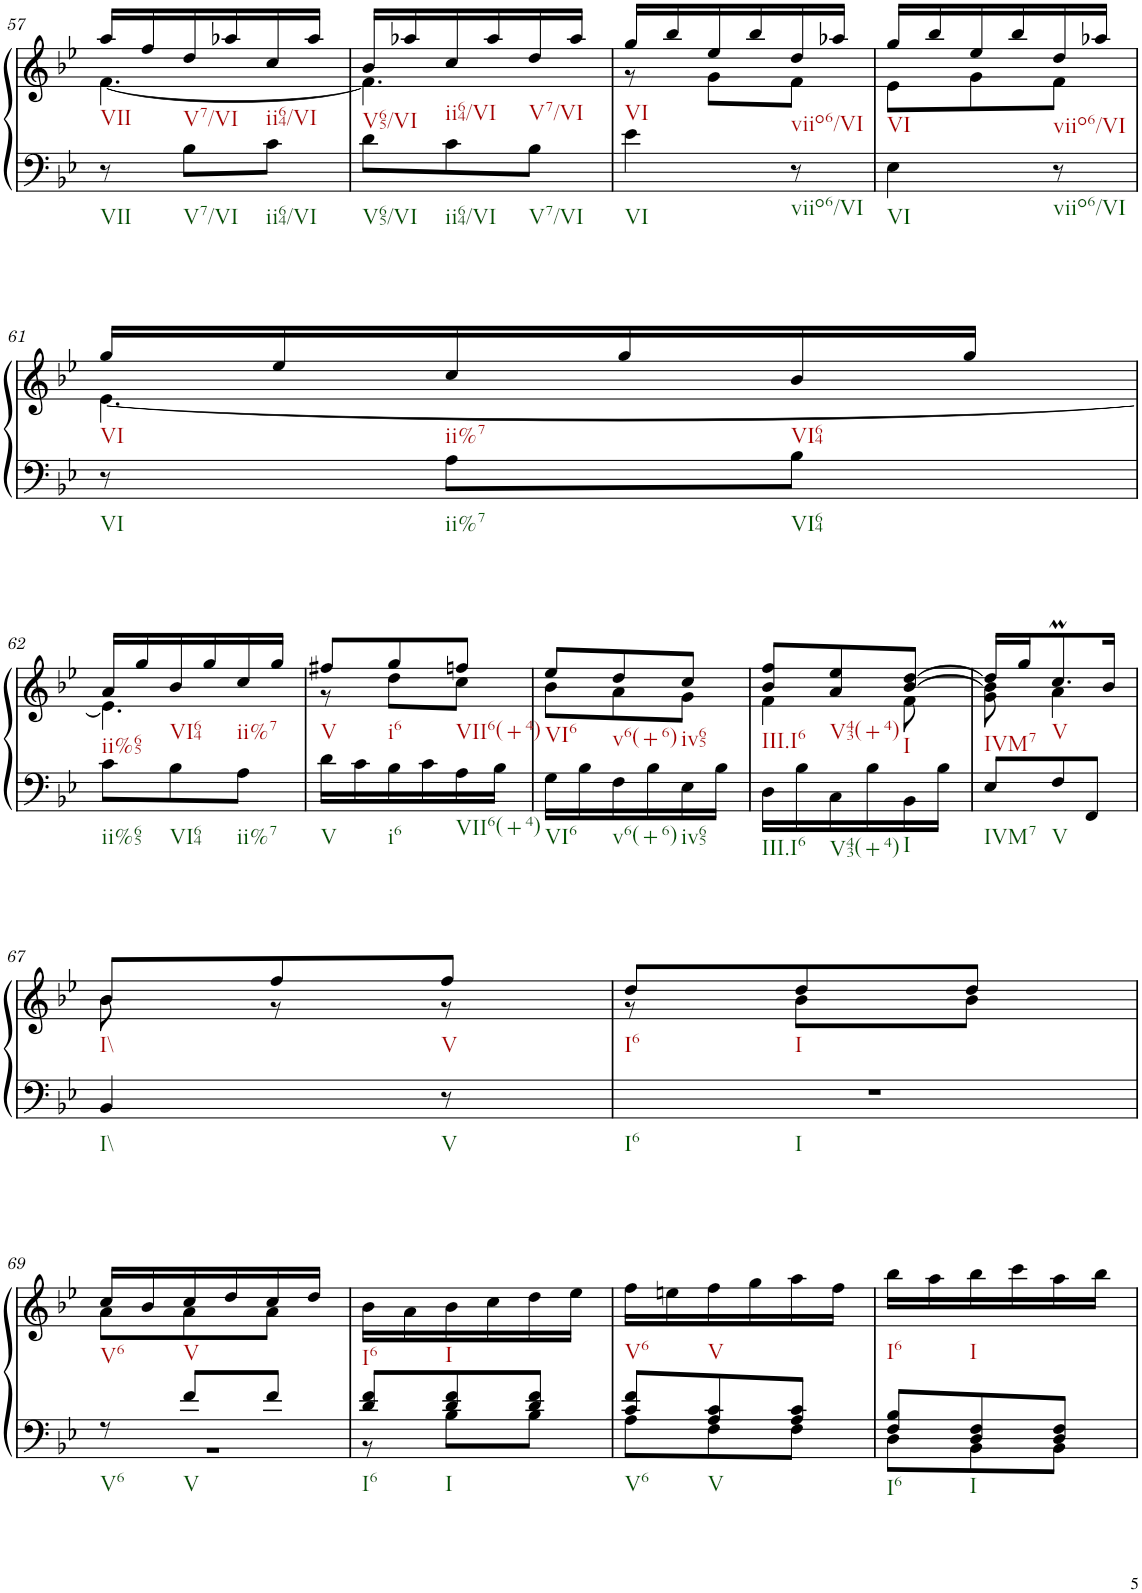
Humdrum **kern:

**kern	**kern
*part1	*part1
*staff2	*staff1
*I"unbenannt1	*
!!LO:PB:g=z
*clefF4	*clefG2
*k[b-e-]	*k[b-e-]
*M3/8	*M3/8
=57	=57
*	*^
8r	16aa/LL	[4.f\
.	16ff/	.
8B-\L	16dd/	.
.	16aa-X/	.
8c\J	16cc/	.
.	16aa-/JJ	.
=58	=58	=58
8d\L	16b-/LL	4.f\]
.	16aa-X/	.
8c\	16cc/	.
.	16aa-/	.
8B-\J	16dd/	.
.	16aa-/JJ	.
=59	=59	=59
4e-\	16gg/LL	8r
.	16bb-/	.
.	16ee-/	8g\L
.	16bb-/	.
8r	16dd/	8f\J
.	16aa-X/JJ	.
=60	=60	=60
4E-\	16gg/LL	8e-\L
.	16bb-/	.
.	16ee-/	8g\
.	16bb-/	.
8r	16dd/	8f\J
.	16aa-X/JJ	.
!!LO:LB:g=z	!!
=61	=61	=61
8r	16gg/LL	[4.e-\
.	16ee-/	.
8A\L	16cc/	.
.	16gg/	.
8B-\J	16b-/	.
.	16gg/JJ	.
!!LO:LB:g=z	!!
=62	=62	=62
8c\L	16a/LL	4.e-\]
.	16gg/	.
8B-\	16b-/	.
.	16gg/	.
8A\J	16cc/	.
.	16gg/JJ	.
=63	=63	=63
16d\LL	8ff#X/L	8r
16c\	.	.
16B-\	8gg/	8dd\L
16c\	.	.
16A\	8ffn/J	8cc\J
16B-\JJ	.	.
=64	=64	=64
16G\LL	8ee-/L	8b-\L
16B-\	.	.
16F\	8dd/	8a\
16B-\	.	.
16E-\	8cc/J	8g\J
16B-\JJ	.	.
=65	=65	=65
16D\LL	8b-/ 8ff/L	4f\
16B-\	.	.
16C\	8a/ 8ee-/	.
16B-\	.	.
16BB-\	[8b-/ [8dd/J	8f\
16B-\JJ	.	.
=66	=66	=66
8E-/L	16dd/LL]	8g\ 8b-\]
.	16gg/J	.
8F/	8.ccM/	4a\
8FF/J	.	.
.	16b-/Jk	.
!!LO:LB:g=z	!!
=67	=67	=67
4BB-/	8b-/L	8b-\
.	8ff/	8r
8r	8ff/J	8r
=68	=68	=68
4.r	8dd/L	8r
.	8dd/	8b-\L
.	8dd/J	8b-\J
!!LO:LB:g=z	!!
=69	=69	=69
*^	*	*
8r	4.r	16cc/LL	8a\L
.	.	16b-/	.
8f/L	.	16cc/	8a\
.	.	16dd/	.
8f/J	.	16cc/	8a\J
.	.	16dd/JJ	.
*	*	*v	*v
=70	=70	=70
8d/ 8f/L	8r	16b-\LL
.	.	16a\
8d/ 8f/	8B-\L	16b-\
.	.	16cc\
8d/ 8f/J	8B-\J	16dd\
.	.	16ee-\JJ
=71	=71	=71
8c/ 8f/L	8A\L	16ff\LL
.	.	16een\
8A/ 8c/	8F\	16ff\
.	.	16gg\
8A/ 8c/J	8F\J	16aa\
.	.	16ff\JJ
=72	=72	=72
8F/ 8B-/L	8D\L	16bb-\LL
.	.	16aa\
8D/ 8F/	8BB-\	16bb-\
.	.	16ccc\
8D/ 8F/J	8BB-\J	16aa\
.	.	16bb-\JJ
*v	*v	*
=	=
*-	*-
